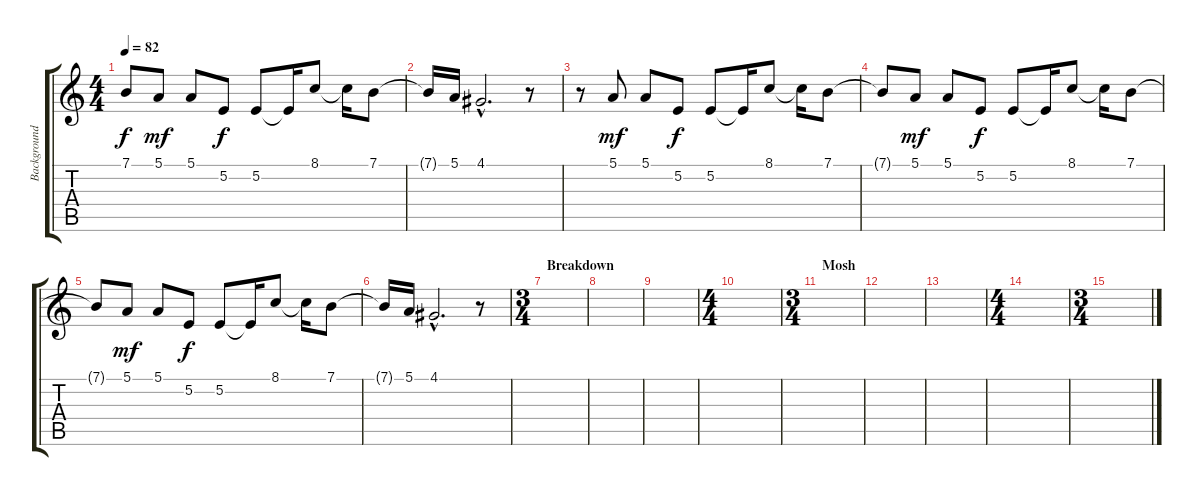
\track ("Background Vocals" "Background") {instrument flute}
\staff {score tabs}
\tuning (E4 B3 G3 D3 A2 E2) {hide}
\ts (4 4)
\tempo 82
\clef g2
\ks c
7.1{t}.8{dy f} 5.1.8{dy mf} 5.1.8 5.2.8{dy f} 5.2.8 5.2{t}.16 8.1.8 8.1{t}.16 7.1.8 |
7.1{t}.16 5.1.16 4.1{hac}.2{d} r.8 |
\section ("" "")
r.8 5.1.8{dy mf} 5.1.8 5.2.8{dy f} 5.2.8 5.2{t}.16 8.1.8 8.1{t}.16 7.1.8 |
7.1{t}.8 5.1.8{dy mf} 5.1.8 5.2.8{dy f} 5.2.8 5.2{t}.16 8.1.8 8.1{t}.16 7.1.8 |
7.1{t}.8 5.1.8{dy mf} 5.1.8 5.2.8{dy f} 5.2.8 5.2{t}.16 8.1.8 8.1{t}.16 7.1.8 |
7.1{t}.16 5.1.16 4.1{hac}.2{d} r.8 |
\ts (3 4)
\section ("" "Breakdown")
|
|
|
\ts (4 4)
|
\ts (3 4)
\section ("" "Mosh")
|
|
|
\ts (4 4)
|
\ts (3 4)
